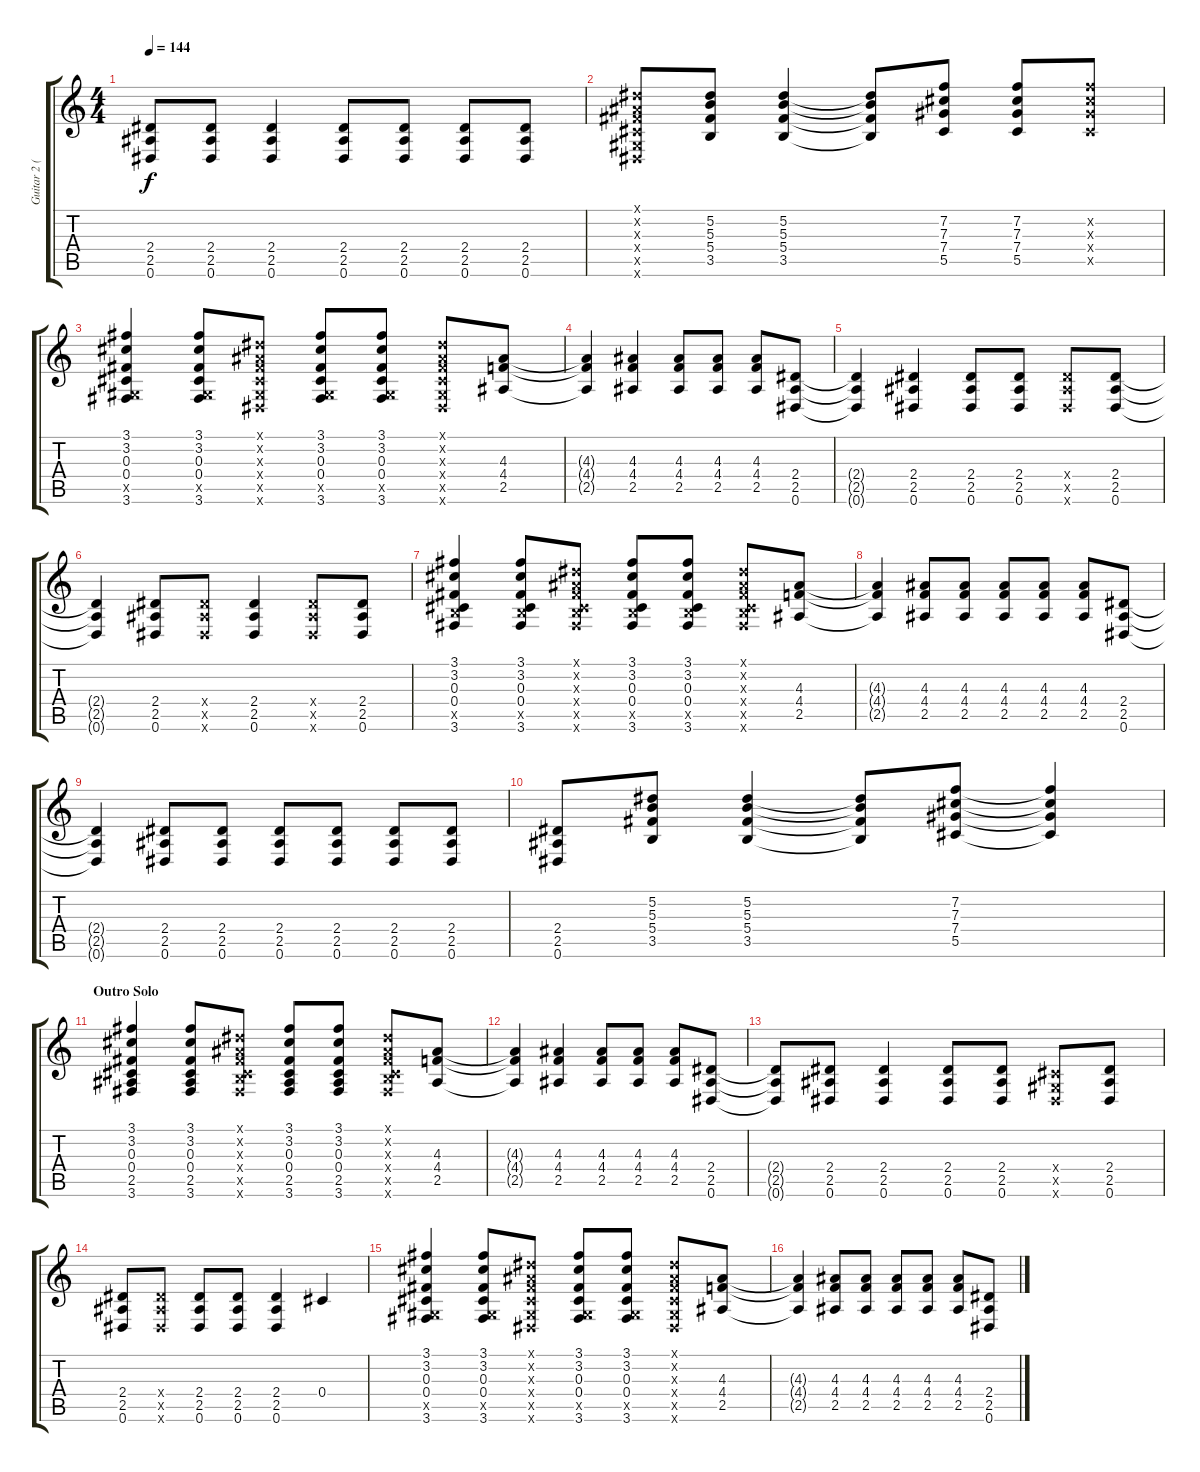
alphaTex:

\track ("Guitar 2 (Izzy)" "Guitar 2 (") {instrument overdrivenguitar}
\staff {score tabs}
\tuning (Eb4 Bb3 Gb3 Db3 Ab2 Eb2) {hide}
\ts (4 4)
\tempo 144
\clef g2
\ks c
(2.4{t} 2.5{t} 0.6{t}).8{dy f} (2.4 2.5 0.6).8 (2.4 2.5 0.6).4 (2.4 2.5 0.6).8 (2.4 2.5 0.6).8 (2.4 2.5 0.6).8 (2.4 2.5 0.6).8 |
(0.1{x} 0.2{x} 0.3{x} 0.4{x} 0.5{x} 0.6{x}).8 (5.2 5.3 5.4 3.5).8 (5.2 5.3 5.4 3.5).4 (5.2{t} 5.3{t} 5.4{t} 3.5{t}).8 (7.2 7.3 7.4 5.5).8 (7.2 7.3 7.4 5.5).8 (7.2{x} 7.3{x} 7.4{x} 5.5{x}).8 |
(3.1 3.2 0.3 0.4 0.5{x} 3.6).4 (3.1 3.2 0.3 0.4 0.5{x} 3.6).8 (0.1{x} 0.2{x} 0.3{x} 0.4{x} 0.5{x} 0.6{x}).8 (3.1 3.2 0.3 0.4 0.5{x} 3.6).8 (3.1 3.2 0.3 0.4 0.5{x} 3.6).8 (0.1{x} 0.2{x} 0.3{x} 0.4{x} 0.5{x} 0.6{x}).8 (4.3 4.4 2.5).8 |
(4.3{t} 4.4{t} 2.5{t}).4 (4.3 4.4 2.5).4 (4.3 4.4 2.5).8 (4.3 4.4 2.5).8 (4.3 4.4 2.5).8 (2.4 2.5 0.6).8 |
(2.4{t} 2.5{t} 0.6{t}).4 (2.4 2.5 0.6).4 (2.4 2.5 0.6).8 (2.4 2.5 0.6).8 (2.4{x} 2.5{x} 0.6{x}).8 (2.4 2.5 0.6).8 |
(2.4{t} 2.5{t} 0.6{t}).4 (2.4 2.5 0.6).8 (2.4{x} 2.5{x} 0.6{x}).8 (2.4 2.5 0.6).4 (2.4{x} 2.5{x} 0.6{x}).8 (2.4 2.5 0.6).8 |
(3.1 3.2 0.3 0.4 3.5{x} 3.6).4 (3.1 3.2 0.3 0.4 3.5{x} 3.6).8 (0.1{x} 0.2{x} 0.3{x} 0.4{x} 3.5{x} 3.6{x}).8 (3.1 3.2 0.3 0.4 3.5{x} 3.6).8 (3.1 3.2 0.3 0.4 3.5{x} 3.6).8 (0.1{x} 0.2{x} 0.3{x} 0.4{x} 3.5{x} 3.6{x}).8 (4.3 4.4 2.5).8 |
(4.3{t} 4.4{t} 2.5{t}).4 (4.3 4.4 2.5).8 (4.3 4.4 2.5).8 (4.3 4.4 2.5).8 (4.3 4.4 2.5).8 (4.3 4.4 2.5).8 (2.4 2.5 0.6).8 |
(2.4{t} 2.5{t} 0.6{t}).4 (2.4 2.5 0.6).8 (2.4 2.5 0.6).8 (2.4 2.5 0.6).8 (2.4 2.5 0.6).8 (2.4 2.5 0.6).8 (2.4 2.5 0.6).8 |
(2.4 2.5 0.6).8 (5.2 5.3 5.4 3.5).8 (5.2 5.3 5.4 3.5).4 (5.2{t} 5.3{t} 5.4{t} 3.5{t}).8 (7.2 7.3 7.4 5.5).8 (7.2{t} 7.3{t} 7.4{t} 5.5{t}).4 |
\section ("" "Outro Solo")
(3.1 3.2 0.3 0.4 2.5 3.6).4 (3.1 3.2 0.3 0.4 2.5 3.6).8 (0.1{x} 0.2{x} 0.3{x} 0.4{x} 3.5{x} 3.6{x}).8 (3.1 3.2 0.3 0.4 2.5 3.6).8 (3.1 3.2 0.3 0.4 2.5 3.6).8 (0.1{x} 0.2{x} 0.3{x} 0.4{x} 3.5{x} 3.6{x}).8 (4.3 4.4 2.5).8 |
(4.3{t} 4.4{t} 2.5{t}).4 (4.3 4.4 2.5).4 (4.3 4.4 2.5).8 (4.3 4.4 2.5).8 (4.3 4.4 2.5).8 (2.4 2.5 0.6).8 |
(2.4{t} 2.5{t} 0.6{t}).8 (2.4 2.5 0.6).8 (2.4 2.5 0.6).4 (2.4 2.5 0.6).8 (2.4 2.5 0.6).8 (0.4{x} 0.5{x} 0.6{x}).8 (2.4 2.5 0.6).8 |
(2.4 2.5 0.6).8 (2.4{x} 2.5{x} 0.6{x}).8 (2.4 2.5 0.6).8 (2.4 2.5 0.6).8 (2.4 2.5 0.6).4 0.4.4 |
(3.1 3.2 0.3 0.4 0.5{x} 3.6).4 (3.1 3.2 0.3 0.4 0.5{x} 3.6).8 (0.1{x} 0.2{x} 0.3{x} 0.4{x} 0.5{x} 0.6{x}).8 (3.1 3.2 0.3 0.4 0.5{x} 3.6).8 (3.1 3.2 0.3 0.4 0.5{x} 3.6).8 (0.1{x} 0.2{x} 0.3{x} 0.4{x} 0.5{x} 0.6{x}).8 (4.3 4.4 2.5).8 |
(4.3{t} 4.4{t} 2.5{t}).4 (4.3 4.4 2.5).8 (4.3 4.4 2.5).8 (4.3 4.4 2.5).8 (4.3 4.4 2.5).8 (4.3 4.4 2.5).8 (2.4 2.5 0.6).8
